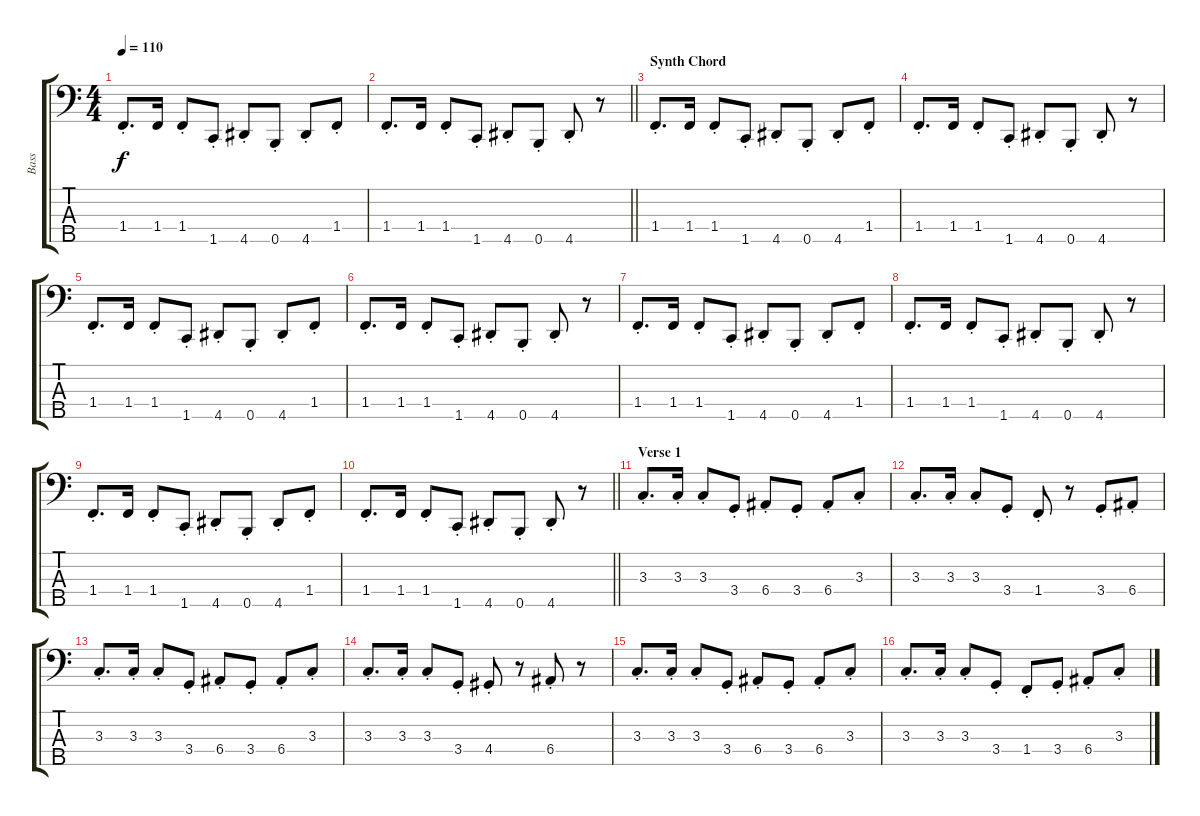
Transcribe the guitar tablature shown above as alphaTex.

\track ("Bass" "Bass") {instrument electricbassfinger}
\staff {score tabs}
\tuning (G2 D2 A1 E1 B0) {hide}
\ts (4 4)
\tempo 110
\clef f4
\ks c
1.4{st}.8{d dy f} 1.4.16 1.4{st}.8 1.5{st}.8 4.5{st}.8 0.5{st}.8 4.5{st}.8 1.4{st}.8 |
\barLineRight lightlight
1.4{st}.8{d} 1.4.16 1.4{st}.8 1.5{st}.8 4.5{st}.8 0.5{st}.8 4.5{st}.8 r.8 |
\section ("" "Synth Chord")
1.4{st}.8{d} 1.4.16 1.4{st}.8 1.5{st}.8 4.5{st}.8 0.5{st}.8 4.5{st}.8 1.4{st}.8 |
1.4{st}.8{d} 1.4.16 1.4{st}.8 1.5{st}.8 4.5{st}.8 0.5{st}.8 4.5{st}.8 r.8 |
1.4{st}.8{d} 1.4.16 1.4{st}.8 1.5{st}.8 4.5{st}.8 0.5{st}.8 4.5{st}.8 1.4{st}.8 |
1.4{st}.8{d} 1.4.16 1.4{st}.8 1.5{st}.8 4.5{st}.8 0.5{st}.8 4.5{st}.8 r.8 |
1.4{st}.8{d} 1.4.16 1.4{st}.8 1.5{st}.8 4.5{st}.8 0.5{st}.8 4.5{st}.8 1.4{st}.8 |
1.4{st}.8{d} 1.4.16 1.4{st}.8 1.5{st}.8 4.5{st}.8 0.5{st}.8 4.5{st}.8 r.8 |
1.4{st}.8{d} 1.4.16 1.4{st}.8 1.5{st}.8 4.5{st}.8 0.5{st}.8 4.5{st}.8 1.4{st}.8 |
\barLineRight lightlight
1.4{st}.8{d} 1.4.16 1.4{st}.8 1.5{st}.8 4.5{st}.8 0.5{st}.8 4.5{st}.8 r.8 |
\section ("" "Verse 1")
3.3{st}.8{d} 3.3{st}.16 3.3{st}.8 3.4{st}.8 6.4{st}.8 3.4{st}.8 6.4{st}.8 3.3{st}.8 |
3.3{st}.8{d} 3.3{st}.16 3.3{st}.8 3.4{st}.8 1.4{st}.8 r.8 3.4{st}.8 6.4{st}.8 |
3.3{st}.8{d} 3.3{st}.16 3.3{st}.8 3.4{st}.8 6.4{st}.8 3.4{st}.8 6.4{st}.8 3.3{st}.8 |
3.3{st}.8{d} 3.3{st}.16 3.3{st}.8 3.4{st}.8 4.4{st}.8 r.8 6.4{st}.8 r.8 |
3.3{st}.8{d} 3.3{st}.16 3.3{st}.8 3.4{st}.8 6.4{st}.8 3.4{st}.8 6.4{st}.8 3.3{st}.8 |
3.3{st}.8{d} 3.3{st}.16 3.3{st}.8 3.4{st}.8 1.4{st}.8 3.4{st}.8 6.4{st}.8 3.3{st}.8
